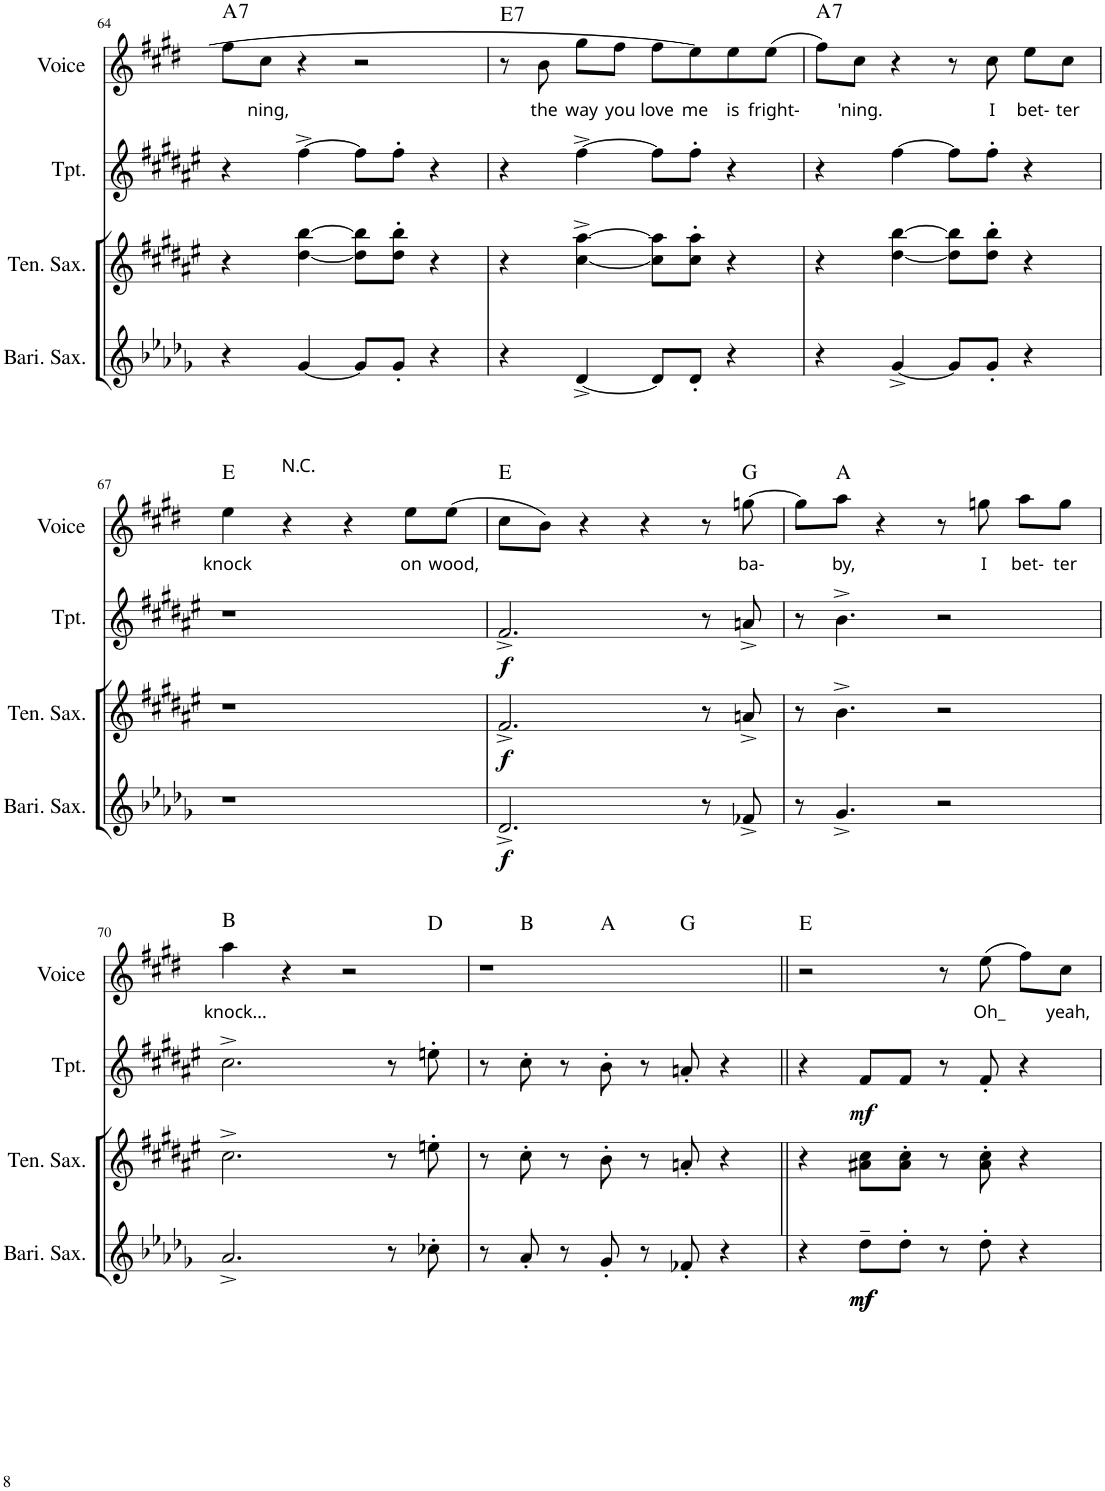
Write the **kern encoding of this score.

**kern	**dynam	**kern	**dynam	**kern	**dynam	**kern	**text	**harte
*part4	*part4	*part3	*part3	*part2	*part2	*part1	*part1	*part1
*staff4	*staff4	*staff3	*staff3	*staff2	*staff2	*staff1	*staff1	*
*I"Baritone Saxophone	*	*I"Tenor Saxophone	*	*I"Trumpet in Bb	*	*I"Voice	*	*
*I'Bari. Sax.	*	*I'Ten. Sax.	*	*I'Tpt.	*	*I'Voice	*	*
!!LO:PB:g=z
*clefG2	*	*clefG2	*	*clefG2	*	*clefG2	*	*
*Trd12c21	*	*Trd8c14	*	*Trd1c2	*	*	*	*
*k[b-e-a-d-g-]	*	*k[f#c#g#d#a#e#]	*	*k[f#c#g#d#a#e#]	*	*k[f#c#g#d#]	*	*
*D-:	*	*F#:	*	*F#:	*	*E:	*	*
*M4/4	*	*M4/4	*	*M4/4	*	*M4/4	*	*
=64	=64	=64	=64	=64	=64	=64	=64	=64
!	!	!	!	!	!	!	!	!LO:H:kt=7
4r	.	4r	.	4r	.	8ff#\L	.	A:7
!	!	!	!	!	!	!	!LO:LY:b	!
.	.	.	.	.	.	8cc#\J	ning,	.
[4g-/	.	[4dd#\ [4bb\	.	[4ff#^\	.	4r	.	.
8g-/L]	.	8dd#\] 8bb\]L	.	8ff#\L]	.	2r	.	.
8g-'/J	.	8dd#\' 8bb\'J	.	8ff#'\J	.	.	.	.
4r	.	4r	.	4r	.	.	.	.
=65	=65	=65	=65	=65	=65	=65	=65	=65
!	!	!	!	!	!	!	!	!LO:H:kt=7
4r	.	4r	.	4r	.	8r	.	E:7
!	!	!	!	!	!	!	!LO:LY:b	!
.	.	.	.	.	.	8b\	the	.
!	!	!	!	!	!	!	!LO:LY:b	!
[4d-^/	.	[4cc#\^ [4aa#\^	.	[4ff#^\	.	8gg#\L	way	.
!	!	!	!	!	!	!	!LO:LY:b	!
.	.	.	.	.	.	8ff#\J	you	.
!	!	!	!	!	!	!	!LO:LY:b	!
8d-/L]	.	8cc#\] 8aa#\]L	.	8ff#\L]	.	8ff#\L	love	.
!	!	!	!	!	!	!	!LO:LY:b	!
8d-'/J	.	8cc#\' 8aa#\'J	.	8ff#'\J	.	8ee\]	me	.
!	!	!	!	!	!	!	!LO:LY:b	!
4r	.	4r	.	4r	.	8ee\	is	.
!	!	!	!	!	!	!	!LO:LY:b	!
.	.	.	.	.	.	(8ee\J	fright-	.
=66	=66	=66	=66	=66	=66	=66	=66	=66
!	!	!	!	!	!	!	!	!LO:H:kt=7
4r	.	4r	.	4r	.	8ff#\L)	.	A:7
!	!	!	!	!	!	!	!LO:LY:b	!
.	.	.	.	.	.	8cc#\J	'ning.	.
[4g-^/	.	[4dd#\ [4bb\	.	[4ff#\	.	4r	.	.
8g-/L]	.	8dd#\] 8bb\]L	.	8ff#\L]	.	8r	.	.
!	!	!	!	!	!	!	!LO:LY:b	!
8g-'/J	.	8dd#\' 8bb\'J	.	8ff#'\J	.	8cc#\	I	.
!	!	!	!	!	!	!	!LO:LY:b	!
4r	.	4r	.	4r	.	8ee\L	bet-	.
!	!	!	!	!	!	!	!LO:LY:b	!
.	.	.	.	.	.	8cc#\J	ter	.
!!LO:LB:g=z
=67	=67	=67	=67	=67	=67	=67	=67	=67
!	!	!	!	!	!	!	!LO:LY:b	!
1r	.	1r	.	1r	.	4ee\	knock	E:maj
!	!	!	!	!	!	!LO:TX:a:t=N.C.	!	!
.	.	.	.	.	.	4r	.	.
.	.	.	.	.	.	4r	.	.
!	!	!	!	!	!	!	!LO:LY:b	!
.	.	.	.	.	.	8ee\L	on	.
!	!	!	!	!	!	!	!LO:LY:b	!
.	.	.	.	.	.	(8ee\J	wood,	.
=68	=68	=68	=68	=68	=68	=68	=68	=68
!	!LO:DY:b	!	!LO:DY:b	!	!LO:DY:b	!	!	!
2.d-^/	f	2.f#^/	f	2.f#^/	f	8cc#\L	.	E:maj
.	.	.	.	.	.	8b\J)	.	.
.	.	.	.	.	.	4r	.	.
.	.	.	.	.	.	4r	.	.
8r	.	8r	.	8r	.	8r	.	.
!	!	!	!	!	!	!	!LO:LY:b	!
8f-X^/	.	8an^/	.	8an^/	.	[8ggn\	ba-	G:maj
=69	=69	=69	=69	=69	=69	=69	=69	=69
8r	.	8r	.	8r	.	8gg\L]	.	.
!	!	!	!	!	!	!	!LO:LY:b	!
4.g-^/	.	4.b^\	.	4.b^\	.	8aa\J	by,	A:maj
.	.	.	.	.	.	4r	.	.
2r	.	2r	.	2r	.	8r	.	.
!	!	!	!	!	!	!	!LO:LY:b	!
.	.	.	.	.	.	8ggn\	I	.
!	!	!	!	!	!	!	!LO:LY:b	!
.	.	.	.	.	.	8aa\L	bet-	.
!	!	!	!	!	!	!	!LO:LY:b	!
.	.	.	.	.	.	8gg\J	ter	.
!!LO:LB:g=z
=70	=70	=70	=70	=70	=70	=70	=70	=70
!	!	!	!	!	!	!	!LO:LY:b	!
*	*	*	*	*	*	*^	*	*
2.a-^/	.	2.cc#^\	.	2.cc#^\	.	4aa\	2..ryy	knock...	B:maj
.	.	.	.	.	.	4r	.	.	.
.	.	.	.	.	.	2r	.	.	.
8r	.	8r	.	8r	.	.	.	.	.
8cc-X'\	.	8een'\	.	8een'\	.	.	8ryy	.	D:maj
=71	=71	=71	=71	=71	=71	=71	=71	=71	=71
*	*	*	*	*	*	*^	*^	*	*
8r	.	8r	.	8r	.	1r	8ryy	4.ryy	2ryy	.	.
8a-'/	.	8cc#'\	.	8cc#'\	.	.	2..ryy	.	.	.	B:maj
8r	.	8r	.	8r	.	.	.	.	.	.	.
8g-'/	.	8b'\	.	8b'\	.	.	.	2ryy	.	.	A:maj
8r	.	8r	.	8r	.	.	.	.	8ryy	.	.
8f-X'/	.	8an'/	.	8an'/	.	.	.	.	4.ryy	.	G:maj
4r	.	4r	.	4r	.	.	.	.	.	.	.
.	.	.	.	.	.	.	.	8ryy	.	.	.
*	*	*	*	*	*	*v	*v	*v	*v	*	*
=72||	=72||	=72||	=72||	=72||	=72||	=72||	=72||	=72||
4r	.	4r	.	4r	.	2r	.	E:maj
!	!LO:DY:b	!	!	!	!	!	!	!
!	!LO:DY:n=1:b	!	!	!	!LO:DY:b	!	!	!
8dd-~\L	mf mf	8a#X\ 8cc#\L	.	8f#/L	mf	.	.	.
8dd-'\J	.	8a#\' 8cc#\'J	.	8f#/J	.	.	.	.
8r	.	8r	.	8r	.	8r	.	.
!	!	!	!	!	!	!	!LO:LY:b	!
8dd-'\	.	8a#\' 8cc#\'	.	8f#'/	.	(8ee\	Oh_	.
4r	.	4r	.	4r	.	8ff#\L)	.	.
!	!	!	!	!	!	!	!LO:LY:b	!
.	.	.	.	.	.	8cc#\J	yeah,	.
=	=	=	=	=	=	=	=	=
*-	*-	*-	*-	*-	*-	*-	*-	*-
